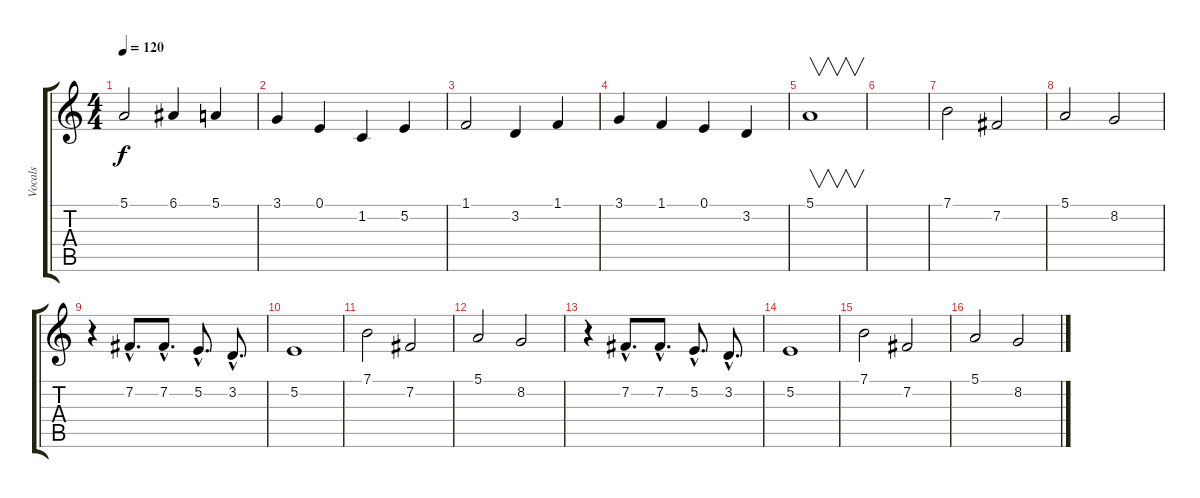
\track ("Vocals" "Vocals") {instrument violin}
\staff {score tabs}
\tuning (E4 B3 G3 D3 A2 E2) {hide}
\ts (4 4)
\tempo 120
\clef g2
\ks c
5.1.2{dy f} 6.1.4 5.1.4 |
3.1.4 0.1.4 1.2.4 5.2.4 |
1.1.2 3.2.4 1.1.4 |
3.1.4 1.1.4 0.1.4 3.2.4 |
5.1.1{v} |
|
7.1.2 7.2.2 |
5.1.2 8.2.2 |
r.4 7.2{hac}.8{d} 7.2{hac}.8{d} 5.2{hac}.8{d} 3.2{hac}.8{d} |
5.2.1 |
7.1.2 7.2.2 |
5.1.2 8.2.2 |
r.4 7.2{hac}.8{d} 7.2{hac}.8{d} 5.2{hac}.8{d} 3.2{hac}.8{d} |
5.2.1 |
7.1.2 7.2.2 |
5.1.2 8.2.2
